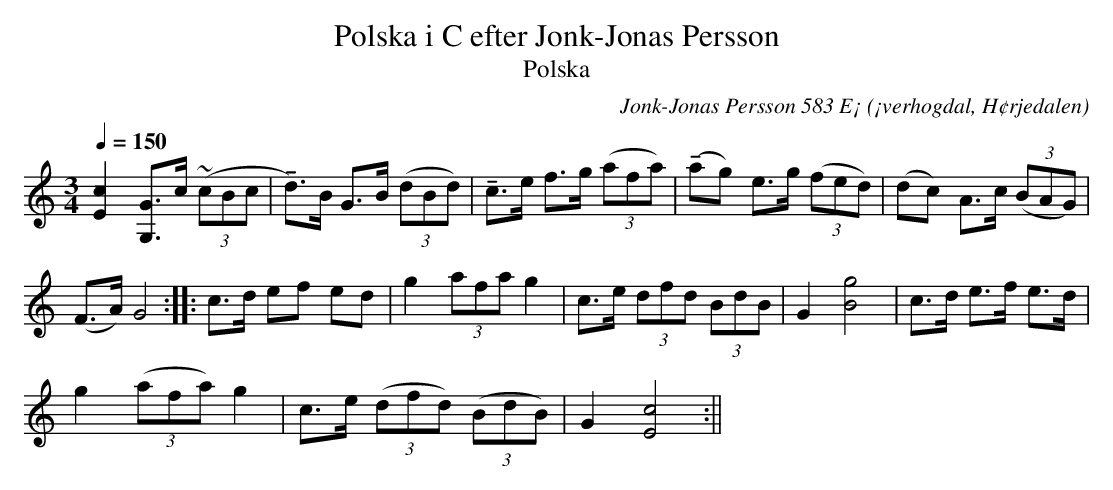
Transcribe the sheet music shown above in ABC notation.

X:1
T:Polska i C efter Jonk-Jonas Persson
O:¡verhogdal, H¢rjedalen
Q:1/4=150
T:Polska
M:3/4
C:Jonk-Jonas Persson 583 E¡
K:C
[!tenuto![c2E2] [GG,]>c ((3~cBc | !tenuto!d)>B G>B ((3dBd) | !tenuto!c>e f>g ((3afa) | (!tenuto!ag) e>g ((3fed) | (dc) A>c ((3BAG) |
(F>A) G4 :||: c>d ef ed | g2 (3afa g2 | c>e (3dfd (3BdB | G2 [g4B4] | c>d e>f e>d |
g2 ((3afa) g2 | c>e ((3dfd) ((3BdB) | G2 [c4E4] :||
